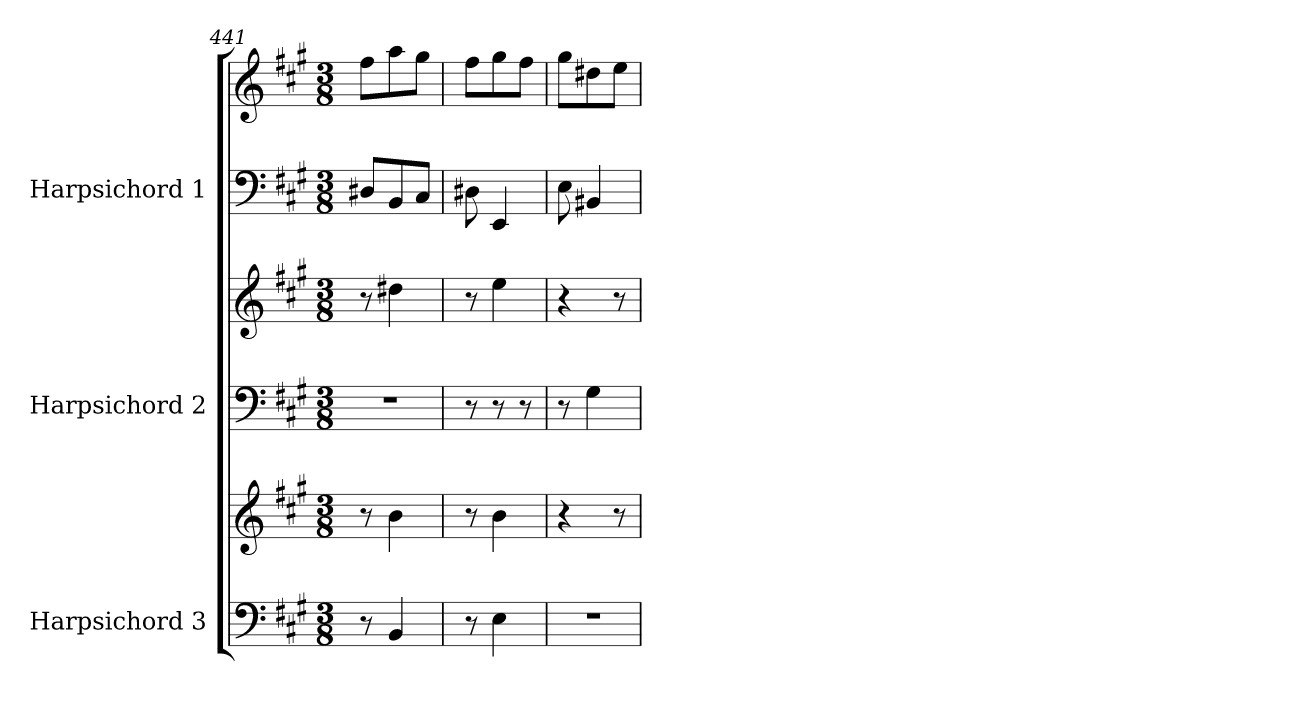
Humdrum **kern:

**kern	**kern	**kern	**kern	**kern	**kern
*part3	*part3	*part2	*part2	*part1	*part1
*staff6	*staff5	*staff4	*staff3	*staff2	*staff1
*I"Harpsichord 3	*	*I"Harpsichord 2	*	*I"Harpsichord 1	*
*I'Hp	*	*I'Hp	*	*I'Hp	*
*clefF4	*clefG2	*clefF4	*clefG2	*clefF4	*clefG2
*k[f#c#g#]	*k[f#c#g#]	*k[f#c#g#]	*k[f#c#g#]	*k[f#c#g#]	*k[f#c#g#]
*M3/8	*M3/8	*M3/8	*M3/8	*M3/8	*M3/8
=441	=441	=441	=441	=441	=441
8r	8r	4.r	8r	8D#X/L	8ff#\L
4BB/	4b\	.	4dd#X\	8BB/	8aa\
.	.	.	.	8C#/J	8gg#\J
=442	=442	=442	=442	=442	=442
8r	8r	8r	8r	8D#X\	8ff#\L
4E\	4b\	8r	4ee\	4EE/	8gg#\
.	.	8r	.	.	8ff#\J
=443	=443	=443	=443	=443	=443
4.r	4r	8r	4r	8E\	8gg#\L
.	.	4G#\	.	4BB#X/	8dd#X\
.	8r	.	8r	.	8ee\J
=	=	=	=	=	=
*-	*-	*-	*-	*-	*-
